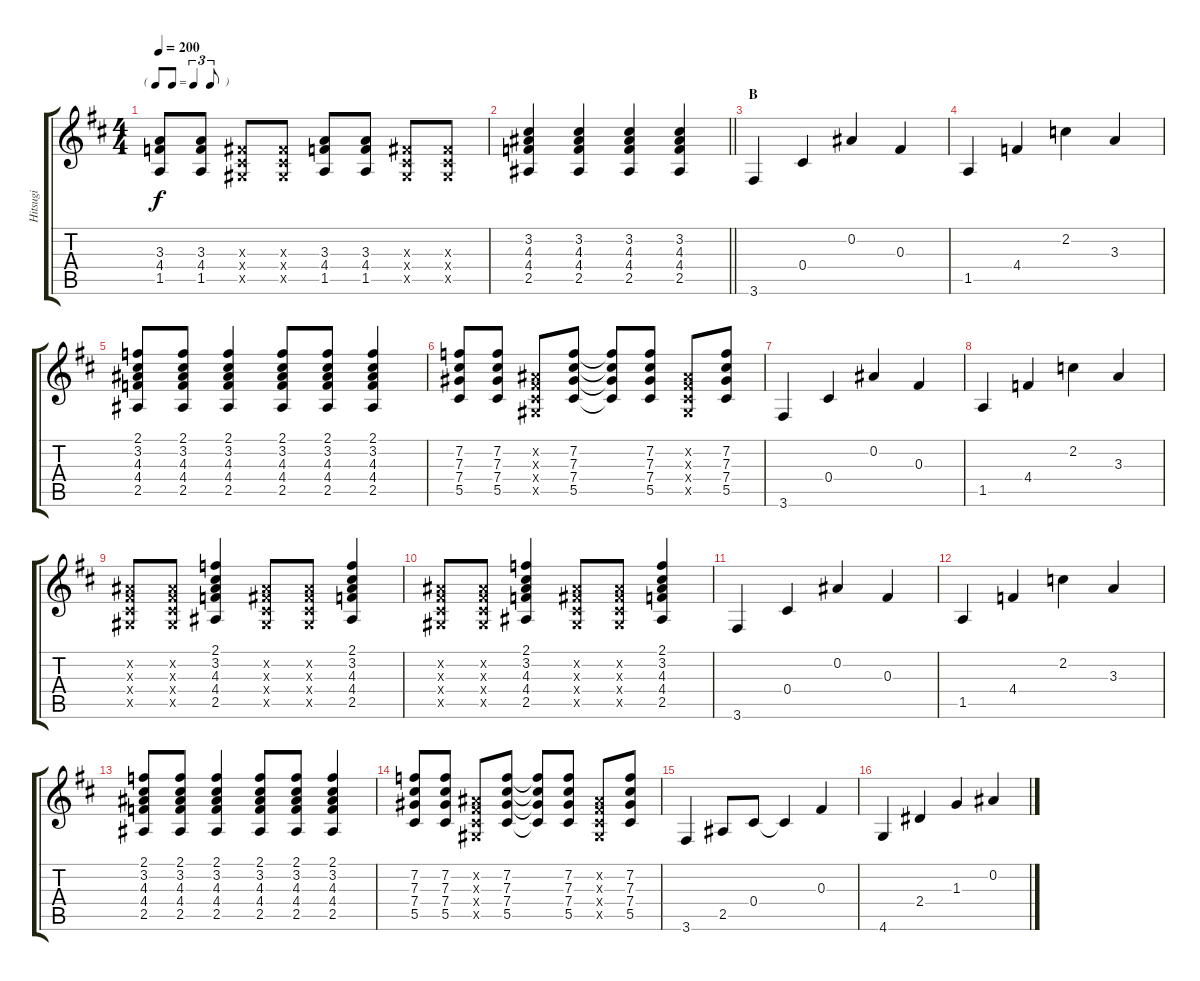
\track ("Hitsugi" "Hitsugi") {instrument overdrivenguitar}
\staff {score tabs}
\tuning (Eb4 Bb3 Gb3 Db3 Ab2 Eb2) {hide}
\ts (4 4)
\tf triplet8th
\tempo 200
\clef g2
\ks d
(3.3 4.4 1.5).8{dy f} (3.3 4.4 1.5).8 (0.3{x} 0.4{x} 0.5{x}).8 (0.3{x} 0.4{x} 0.5{x}).8 (3.3 4.4 1.5).8 (3.3 4.4 1.5).8 (0.3{x} 0.4{x} 0.5{x}).8 (0.3{x} 0.4{x} 0.5{x}).8 |
\barLineRight lightlight
(3.2 4.3 4.4 2.5).4 (3.2 4.3 4.4 2.5).4 (3.2 4.3 4.4 2.5).4 (3.2 4.3 4.4 2.5).4 |
\section ("" "B")
3.6.4 0.4.4 0.2.4 0.3.4 |
1.5.4 4.4.4 2.2.4 3.3.4 |
(2.1 3.2 4.3 4.4 2.5).8 (2.1 3.2 4.3 4.4 2.5).8 (2.1 3.2 4.3 4.4 2.5).4 (2.1 3.2 4.3 4.4 2.5).8 (2.1 3.2 4.3 4.4 2.5).8 (2.1 3.2 4.3 4.4 2.5).4 |
(7.2 7.3 7.4 5.5).8 (7.2 7.3 7.4 5.5).8 (0.2{x} 0.3{x} 0.4{x} 0.5{x}).8 (7.2 7.3 7.4 5.5).8 (7.2{t} 7.3{t} 7.4{t} 5.5{t}).8 (7.2 7.3 7.4 5.5).8 (0.2{x} 0.3{x} 0.4{x} 0.5{x}).8 (7.2 7.3 7.4 5.5).8 |
3.6.4 0.4.4 0.2.4 0.3.4 |
1.5.4 4.4.4 2.2.4 3.3.4 |
(0.2{x} 0.3{x} 0.4{x} 0.5{x}).8 (0.2{x} 0.3{x} 0.4{x} 0.5{x}).8 (2.1 3.2 4.3 4.4 2.5).4 (0.2{x} 0.3{x} 0.4{x} 0.5{x}).8 (0.2{x} 0.3{x} 0.4{x} 0.5{x}).8 (2.1 3.2 4.3 4.4 2.5).4 |
(0.2{x} 0.3{x} 0.4{x} 0.5{x}).8 (0.2{x} 0.3{x} 0.4{x} 0.5{x}).8 (2.1 3.2 4.3 4.4 2.5).4 (0.2{x} 0.3{x} 0.4{x} 0.5{x}).8 (0.2{x} 0.3{x} 0.4{x} 0.5{x}).8 (2.1 3.2 4.3 4.4 2.5).4 |
3.6.4 0.4.4 0.2.4 0.3.4 |
1.5.4 4.4.4 2.2.4 3.3.4 |
(2.1 3.2 4.3 4.4 2.5).8 (2.1 3.2 4.3 4.4 2.5).8 (2.1 3.2 4.3 4.4 2.5).4 (2.1 3.2 4.3 4.4 2.5).8 (2.1 3.2 4.3 4.4 2.5).8 (2.1 3.2 4.3 4.4 2.5).4 |
(7.2 7.3 7.4 5.5).8 (7.2 7.3 7.4 5.5).8 (0.2{x} 0.3{x} 0.4{x} 0.5{x}).8 (7.2 7.3 7.4 5.5).8 (7.2{t} 7.3{t} 7.4{t} 5.5{t}).8 (7.2 7.3 7.4 5.5).8 (0.2{x} 0.3{x} 0.4{x} 0.5{x}).8 (7.2 7.3 7.4 5.5).8 |
3.6.4 2.5.8 0.4.8 0.4{t}.4 0.3.4 |
4.6.4 2.4.4 1.3.4 0.2.4
